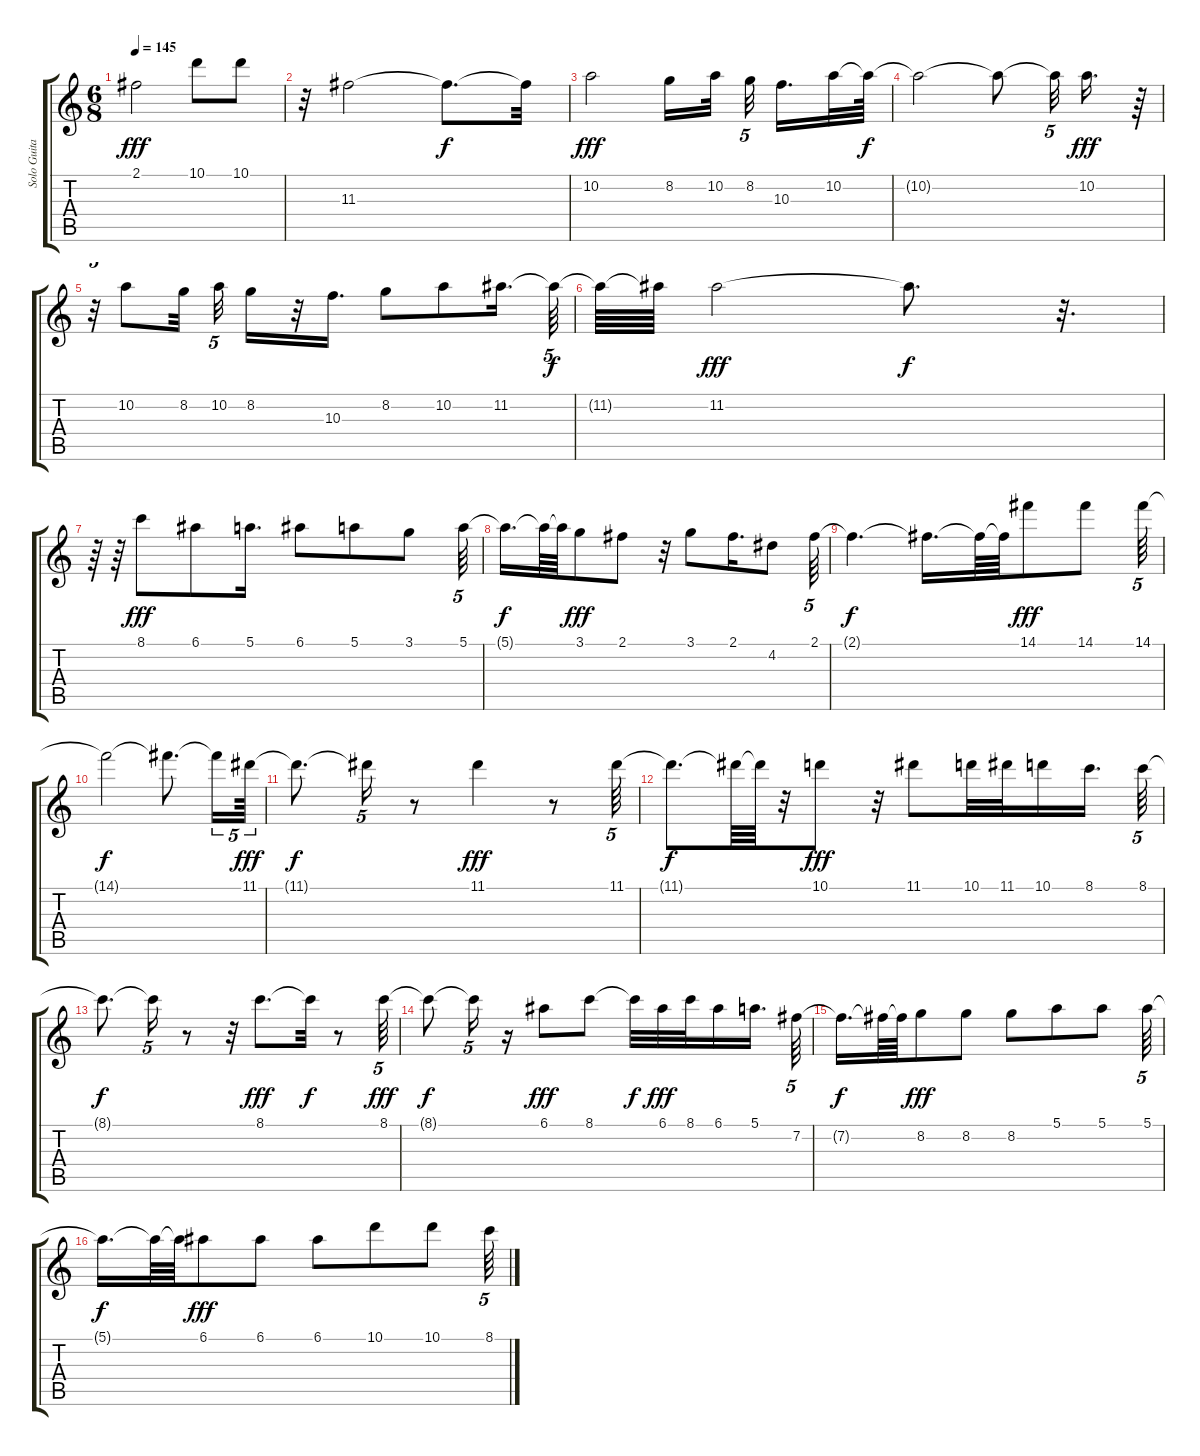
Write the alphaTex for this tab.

\track ("Solo Guitar2" "Solo Guita") {instrument distortionguitar}
\staff {score tabs}
\tuning (E4 B3 G3 D3 A2 E2) {hide}
\ts (6 8)
\tempo 145
\clef g2
\ks c
2.1.2{dy fff} 10.1.8 10.1.8 |
r.32 11.3.2 11.3{t}.8{d dy f} 11.3{t}.32 |
10.2.2{dy fff} 8.2.16 10.2.32{beam splitsecondary} 8.2.32{tu (5 4) beam splitsecondary} 10.3.16{d} 10.2.32 10.2{t}.64{dy f} |
10.2{t}.2 10.2{t}.8 10.2{t}.32{tu (5 4) beam splitsecondary} 10.2.16{d dy fff} r.64 |
r.32{tu (5 4)} 10.2.8 8.2.32{beam splitsecondary} 10.2.32{tu (5 4)} 8.2.16 r.32 10.3.16{d} 8.2.8 10.2.8 11.2.16{d} 11.2{t}.64{tu (5 4) dy f} |
11.2{t}.64 11.2{t}.64 11.2.2{dy fff} 11.2{t}.8{d dy f} r.32{d} |
r.64 r.64 8.1.8{dy fff} 6.1.8 5.1.16{d} 6.1.8 5.1.8 3.1.8 5.1.64{tu (5 4)} |
5.1{t}.16{d dy f} 5.1{t}.64 5.1{t}.64 3.1.8{dy fff} 2.1.8 r.32 3.1.8 2.1.16{d} 4.2.8 2.1.64{tu (5 4)} |
2.1{t}.4{d dy f} 2.1{t}.16{d} 2.1{t}.64 2.1{t}.64 14.1.8{dy fff} 14.1.8 14.1.64{tu (5 4)} |
14.1{t}.2{dy f} 14.1{t}.8{d} 14.1{t}.16{tu (5 4)} 11.1.64{tu (5 4) dy fff} |
11.1{t}.8{d dy f} 11.1{t}.16{tu (5 4)} r.8 11.1.4{dy fff} r.8 11.1.64{tu (5 4)} |
11.1{t}.8{d dy f} 11.1{t}.64 11.1{t}.64 r.32 10.1.8{dy fff} r.32 11.1.8 10.1.32 11.1.32 10.1.16 8.1.16{d} 8.1.64{tu (5 4)} |
8.1{t}.8{d dy f} 8.1{t}.16{tu (5 4)} r.8 r.32 8.1.8{d dy fff} 8.1{t}.32{dy f} r.8 8.1.64{tu (5 4) dy fff} |
8.1{t}.8{dy f} 8.1{t}.16{tu (5 4)} r.16 6.1.8{dy fff} 8.1.8 8.1{t}.32{dy f} 6.1.32{dy fff} 8.1.32 6.1.16 5.1.16{d beam splitsecondary} 7.2.64{tu (5 4)} |
7.2{t}.16{d dy f} 7.2{t}.64 7.2{t}.64 8.2.8{dy fff} 8.2.8 8.2.8 5.1.8 5.1.8 5.1.64{tu (5 4)} |
5.1{t}.16{d dy f} 5.1{t}.64 5.1{t}.64 6.1.8{dy fff} 6.1.8 6.1.8 10.1.8 10.1.8 8.1.64{tu (5 4)}
